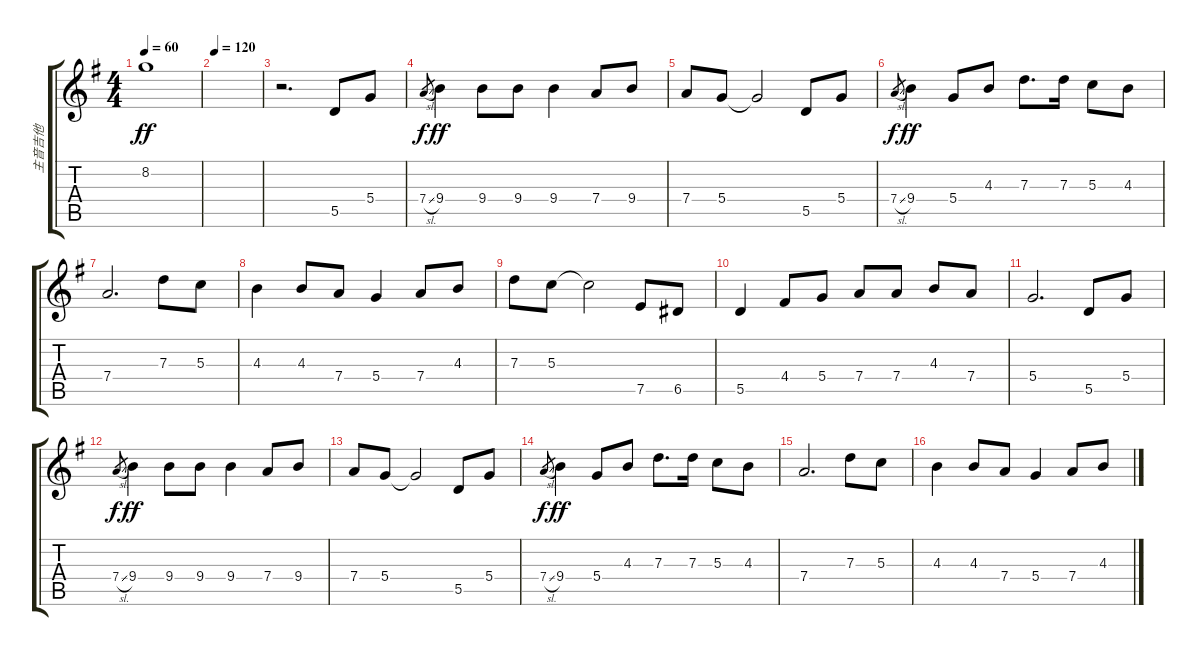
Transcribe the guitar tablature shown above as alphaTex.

\track ("主音吉他" "主音吉他") {instrument acousticguitarsteel}
\staff {score tabs}
\tuning (E4 B3 G3 D3 A2 E2) {hide}
\ts (4 4)
\tempo 60
\clef g2
\ks g
8.2.1{dy ff} |
\tempo 120
|
r.2{d} 5.5.8 5.4.8 |
7.4{sl}.8{gr dy f} 9.4.4{dy ff} 9.4.8 9.4.8 9.4.4 7.4.8 9.4.8 |
7.4.8 5.4.8 5.4{t}.2 5.5.8 5.4.8 |
7.4{sl}.8{gr dy f} 9.4.4{dy ff} 5.4.8 4.3.8 7.3.8{d} 7.3.16 5.3.8 4.3.8 |
7.4.2{d} 7.3.8 5.3.8 |
4.3.4 4.3.8 7.4.8 5.4.4 7.4.8 4.3.8 |
7.3.8 5.3.8 5.3{t}.2 7.5.8 6.5.8 |
5.5.4 4.4.8 5.4.8 7.4.8 7.4.8 4.3.8 7.4.8 |
5.4.2{d} 5.5.8 5.4.8 |
7.4{sl}.8{gr dy f} 9.4.4{dy ff} 9.4.8 9.4.8 9.4.4 7.4.8 9.4.8 |
7.4.8 5.4.8 5.4{t}.2 5.5.8 5.4.8 |
7.4{sl}.8{gr dy f} 9.4.4{dy ff} 5.4.8 4.3.8 7.3.8{d} 7.3.16 5.3.8 4.3.8 |
7.4.2{d} 7.3.8 5.3.8 |
4.3.4 4.3.8 7.4.8 5.4.4 7.4.8 4.3.8
